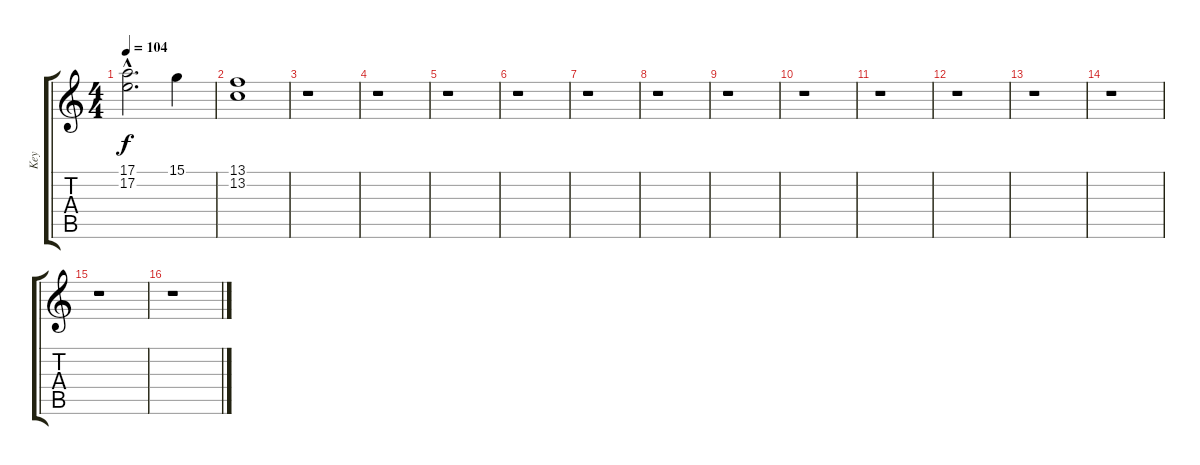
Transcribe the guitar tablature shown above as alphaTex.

\track ("Key" "Key") {instrument sitar}
\staff {score tabs}
\tuning (E4 B3 G3 D3 A2 E2) {hide}
\ts (4 4)
\tempo 104
\clef g2
\ks c
(17.1{hac} 17.2{hac}).2{d dy f} 15.1.4 |
(13.1 13.2).1 |
r.1 |
r.1 |
r.1 |
r.1 |
r.1 |
r.1 |
r.1 |
r.1 |
r.1 |
r.1 |
r.1 |
r.1 |
r.1 |
r.1
